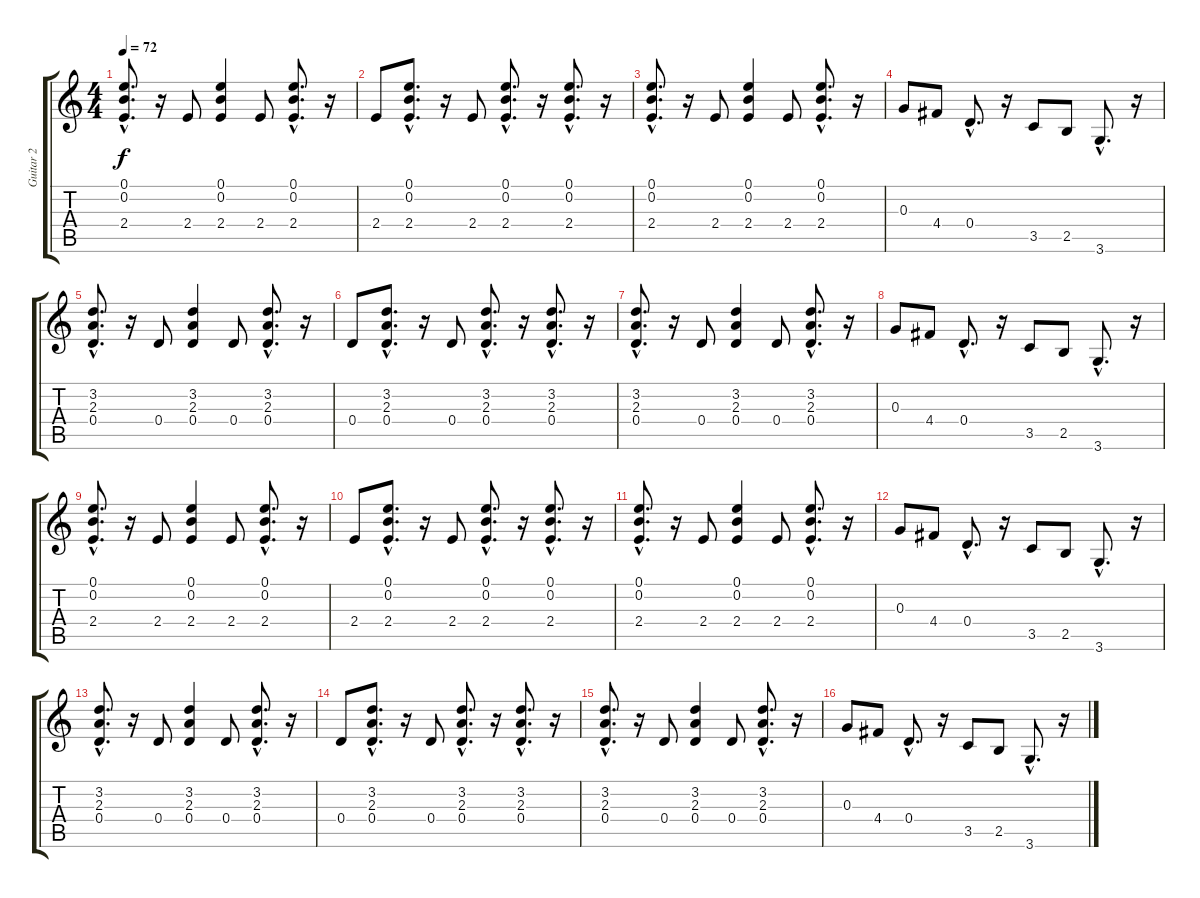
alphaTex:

\track ("Guitar 2" "Guitar 2") {instrument electricguitarjazz}
\staff {score tabs}
\tuning (E4 B3 G3 D3 A2 E2) {hide}
\ts (4 4)
\tempo 72
\clef g2
\ks c
(0.1{hac} 0.2{hac} 2.4{hac}).8{d dy f} r.16 2.4.8 (0.1 0.2 2.4).4 2.4.8 (0.1{hac} 0.2{hac} 2.4{hac}).8{d} r.16 |
2.4.8 (0.1{hac} 0.2{hac} 2.4{hac}).8{d} r.16 2.4.8 (0.1{hac} 0.2{hac} 2.4{hac}).8{d} r.16 (0.1{hac} 0.2{hac} 2.4{hac}).8{d} r.16 |
(0.1{hac} 0.2{hac} 2.4{hac}).8{d} r.16 2.4.8 (0.1 0.2 2.4).4 2.4.8 (0.1{hac} 0.2{hac} 2.4{hac}).8{d} r.16 |
0.3.8 4.4.8 0.4{hac}.8{d} r.16 3.5.8 2.5.8 3.6{hac}.8{d} r.16 |
(3.2{hac} 2.3{hac} 0.4{hac}).8{d} r.16 0.4.8 (3.2 2.3 0.4).4 0.4.8 (3.2{hac} 2.3{hac} 0.4{hac}).8{d} r.16 |
0.4.8 (3.2{hac} 2.3{hac} 0.4{hac}).8{d} r.16 0.4.8 (3.2{hac} 2.3{hac} 0.4{hac}).8{d} r.16 (3.2{hac} 2.3{hac} 0.4{hac}).8{d} r.16 |
(3.2{hac} 2.3{hac} 0.4{hac}).8{d} r.16 0.4.8 (3.2 2.3 0.4).4 0.4.8 (3.2{hac} 2.3{hac} 0.4{hac}).8{d} r.16 |
0.3.8 4.4.8 0.4{hac}.8{d} r.16 3.5.8 2.5.8 3.6{hac}.8{d} r.16 |
(0.1{hac} 0.2{hac} 2.4{hac}).8{d} r.16 2.4.8 (0.1 0.2 2.4).4 2.4.8 (0.1{hac} 0.2{hac} 2.4{hac}).8{d} r.16 |
2.4.8 (0.1{hac} 0.2{hac} 2.4{hac}).8{d} r.16 2.4.8 (0.1{hac} 0.2{hac} 2.4{hac}).8{d} r.16 (0.1{hac} 0.2{hac} 2.4{hac}).8{d} r.16 |
(0.1{hac} 0.2{hac} 2.4{hac}).8{d} r.16 2.4.8 (0.1 0.2 2.4).4 2.4.8 (0.1{hac} 0.2{hac} 2.4{hac}).8{d} r.16 |
0.3.8 4.4.8 0.4{hac}.8{d} r.16 3.5.8 2.5.8 3.6{hac}.8{d} r.16 |
(3.2{hac} 2.3{hac} 0.4{hac}).8{d} r.16 0.4.8 (3.2 2.3 0.4).4 0.4.8 (3.2{hac} 2.3{hac} 0.4{hac}).8{d} r.16 |
0.4.8 (3.2{hac} 2.3{hac} 0.4{hac}).8{d} r.16 0.4.8 (3.2{hac} 2.3{hac} 0.4{hac}).8{d} r.16 (3.2{hac} 2.3{hac} 0.4{hac}).8{d} r.16 |
(3.2{hac} 2.3{hac} 0.4{hac}).8{d} r.16 0.4.8 (3.2 2.3 0.4).4 0.4.8 (3.2{hac} 2.3{hac} 0.4{hac}).8{d} r.16 |
0.3.8 4.4.8 0.4{hac}.8{d} r.16 3.5.8 2.5.8 3.6{hac}.8{d} r.16
